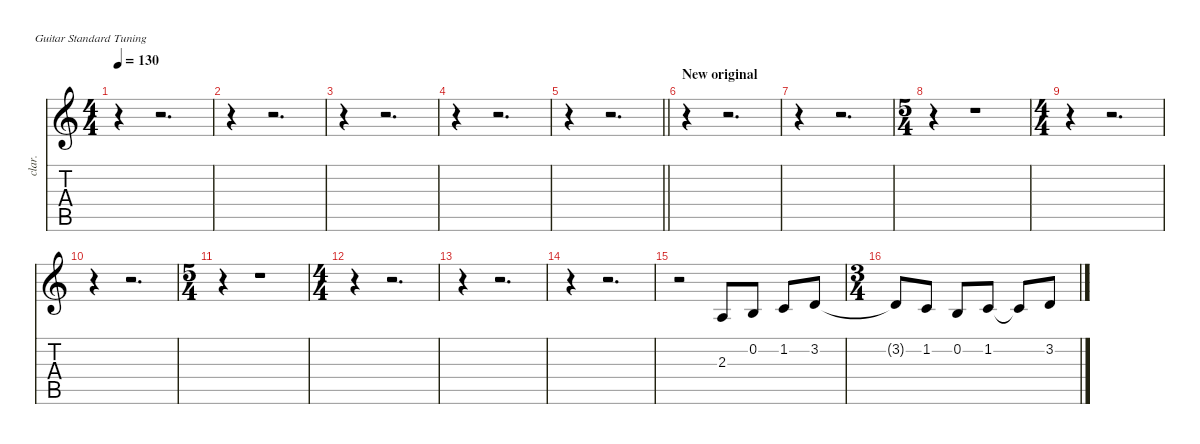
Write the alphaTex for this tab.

\defaultSystemsLayout 4
\hideDynamics
\bracketExtendMode nobrackets
\track ("Chant" "clar.") {mute instrument clarinet}
\staff {score tabs}
\tuning (E4 B3 G3 D3 A2 E2)
\ts (4 4)
\tempo 130
\clef g2
\ks c
r.4{dy f} r.2{d} |
r.4 r.2{d} |
r.4 r.2{d} |
r.4 r.2{d} |
\barLineRight lightlight
r.4 r.2{d} |
\section ("" "New original")
r.4 r.2{d} |
r.4 r.2{d} |
\ts (5 4)
\beaming (8 2 2 2 4)
r.4 r.1 |
\ts (4 4)
\beaming (8 2 2 2 2)
r.4 r.2{d} |
r.4 r.2{d} |
\ts (5 4)
\beaming (8 2 2 2 4)
r.4 r.1 |
\ts (4 4)
\beaming (8 2 2 2 2)
r.4 r.2{d} |
r.4 r.2{d} |
r.4 r.2{d} |
r.2 2.3.8 0.2.8 1.2.8 3.2.8 |
\ts (3 4)
\beaming (8 2 2 2)
3.2{t}.8 1.2.8 0.2.8 1.2.8 1.2{t}.8 3.2.8
